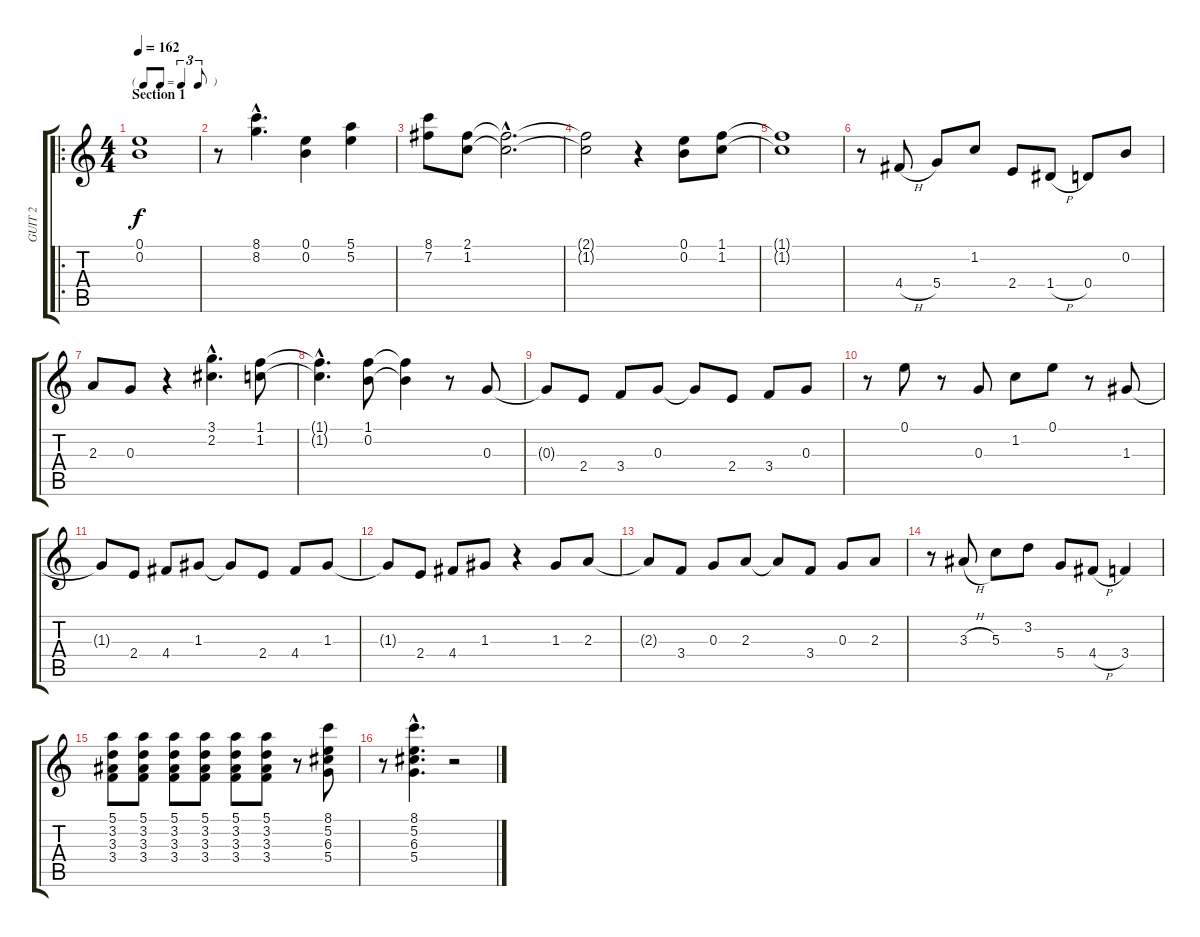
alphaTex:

\track ("GUIT 2" "GUIT 2") {instrument acousticguitarnylon}
\staff {score tabs}
\tuning (E4 B3 G3 D3 A2 E2) {hide}
\ro
\ts (4 4)
\tf triplet8th
\section ("" "Section 1")
\tempo 162
\clef g2
\ks c
(0.1 0.2).1{dy f instrument acousticguitarnylon} |
r.8 (8.1{hac} 8.2{hac}).4{d} (0.1 0.2).4 (5.1 5.2).4 |
(8.1 7.2).8 (2.1 1.2).8 (2.1{hac t} 1.2{hac t}).2{d} |
(2.1{t} 1.2{t}).2 r.4 (0.1 0.2).8 (1.1 1.2).8 |
(1.1{t} 1.2{t}).1 |
r.8 4.4{h}.8 5.4.8 1.2.8 2.4.8 1.4{h}.8 0.4.8 0.2.8 |
2.3.8 0.3.8 r.4 (3.1{hac} 2.2{hac}).4{d} (1.1 1.2).8 |
(1.1{hac t} 1.2{hac t}).4{d} (1.1 0.2).8 (1.1{t} 0.2{t}).4 r.8 0.3.8 |
0.3{t}.8 2.4.8 3.4.8 0.3.8 0.3{t}.8 2.4.8 3.4.8 0.3.8 |
r.8 0.1.8 r.8 0.3.8 1.2.8 0.1.8 r.8 1.3.8 |
1.3{t}.8 2.4.8 4.4.8 1.3.8 1.3{t}.8 2.4.8 4.4.8 1.3.8 |
1.3{t}.8 2.4.8 4.4.8 1.3.8 r.4 1.3.8 2.3.8 |
2.3{t}.8 3.4.8 0.3.8 2.3.8 2.3{t}.8 3.4.8 0.3.8 2.3.8 |
r.8 3.3{h}.8 5.3.8 3.2.8 5.4.8 4.4{h}.8 3.4.4 |
(5.1 3.2 3.3 3.4).8 (5.1 3.2 3.3 3.4).8 (5.1 3.2 3.3 3.4).8 (5.1 3.2 3.3 3.4).8 (5.1 3.2 3.3 3.4).8 (5.1 3.2 3.3 3.4).8 r.8 (8.1 5.2 6.3 5.4).8 |
r.8 (8.1{hac} 5.2{hac} 6.3{hac} 5.4{hac}).4{d} r.2
